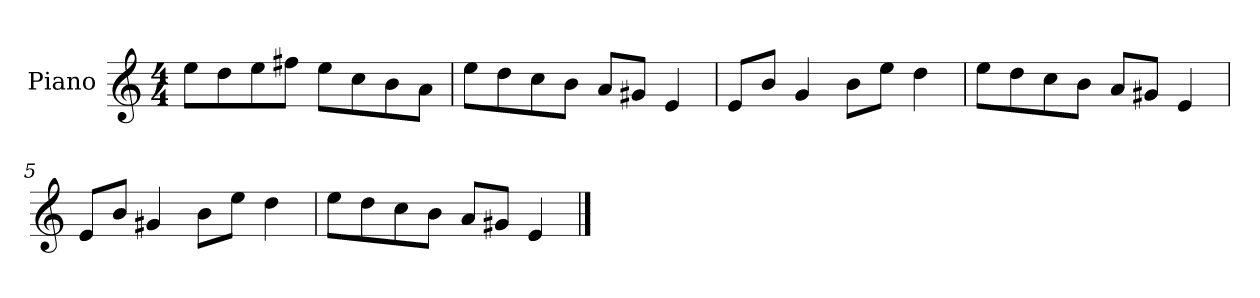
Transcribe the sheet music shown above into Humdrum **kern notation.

**kern
*part1
*staff1
*I"Piano
*I'P-no
*clefG2
*k[]
*M4/4
*MM90
=1
8ee\L
8dd\
8ee\
8ff#X\J
8ee\L
8cc\
8b\
8a\J
=2
8ee\L
8dd\
8cc\
8b\J
8a/L
8g#X/J
4e/
=3
8e/L
8b/J
4g/
8b\L
8ee\J
4dd\
=4
8ee\L
8dd\
8cc\
8b\J
8a/L
8g#X/J
4e/
=5
8e/L
8b/J
4g#X/
8b\L
8ee\J
4dd\
!!LO:LB:g=z
=6
8ee\L
8dd\
8cc\
8b\J
8a/L
8g#X/J
4e/
==
*-
